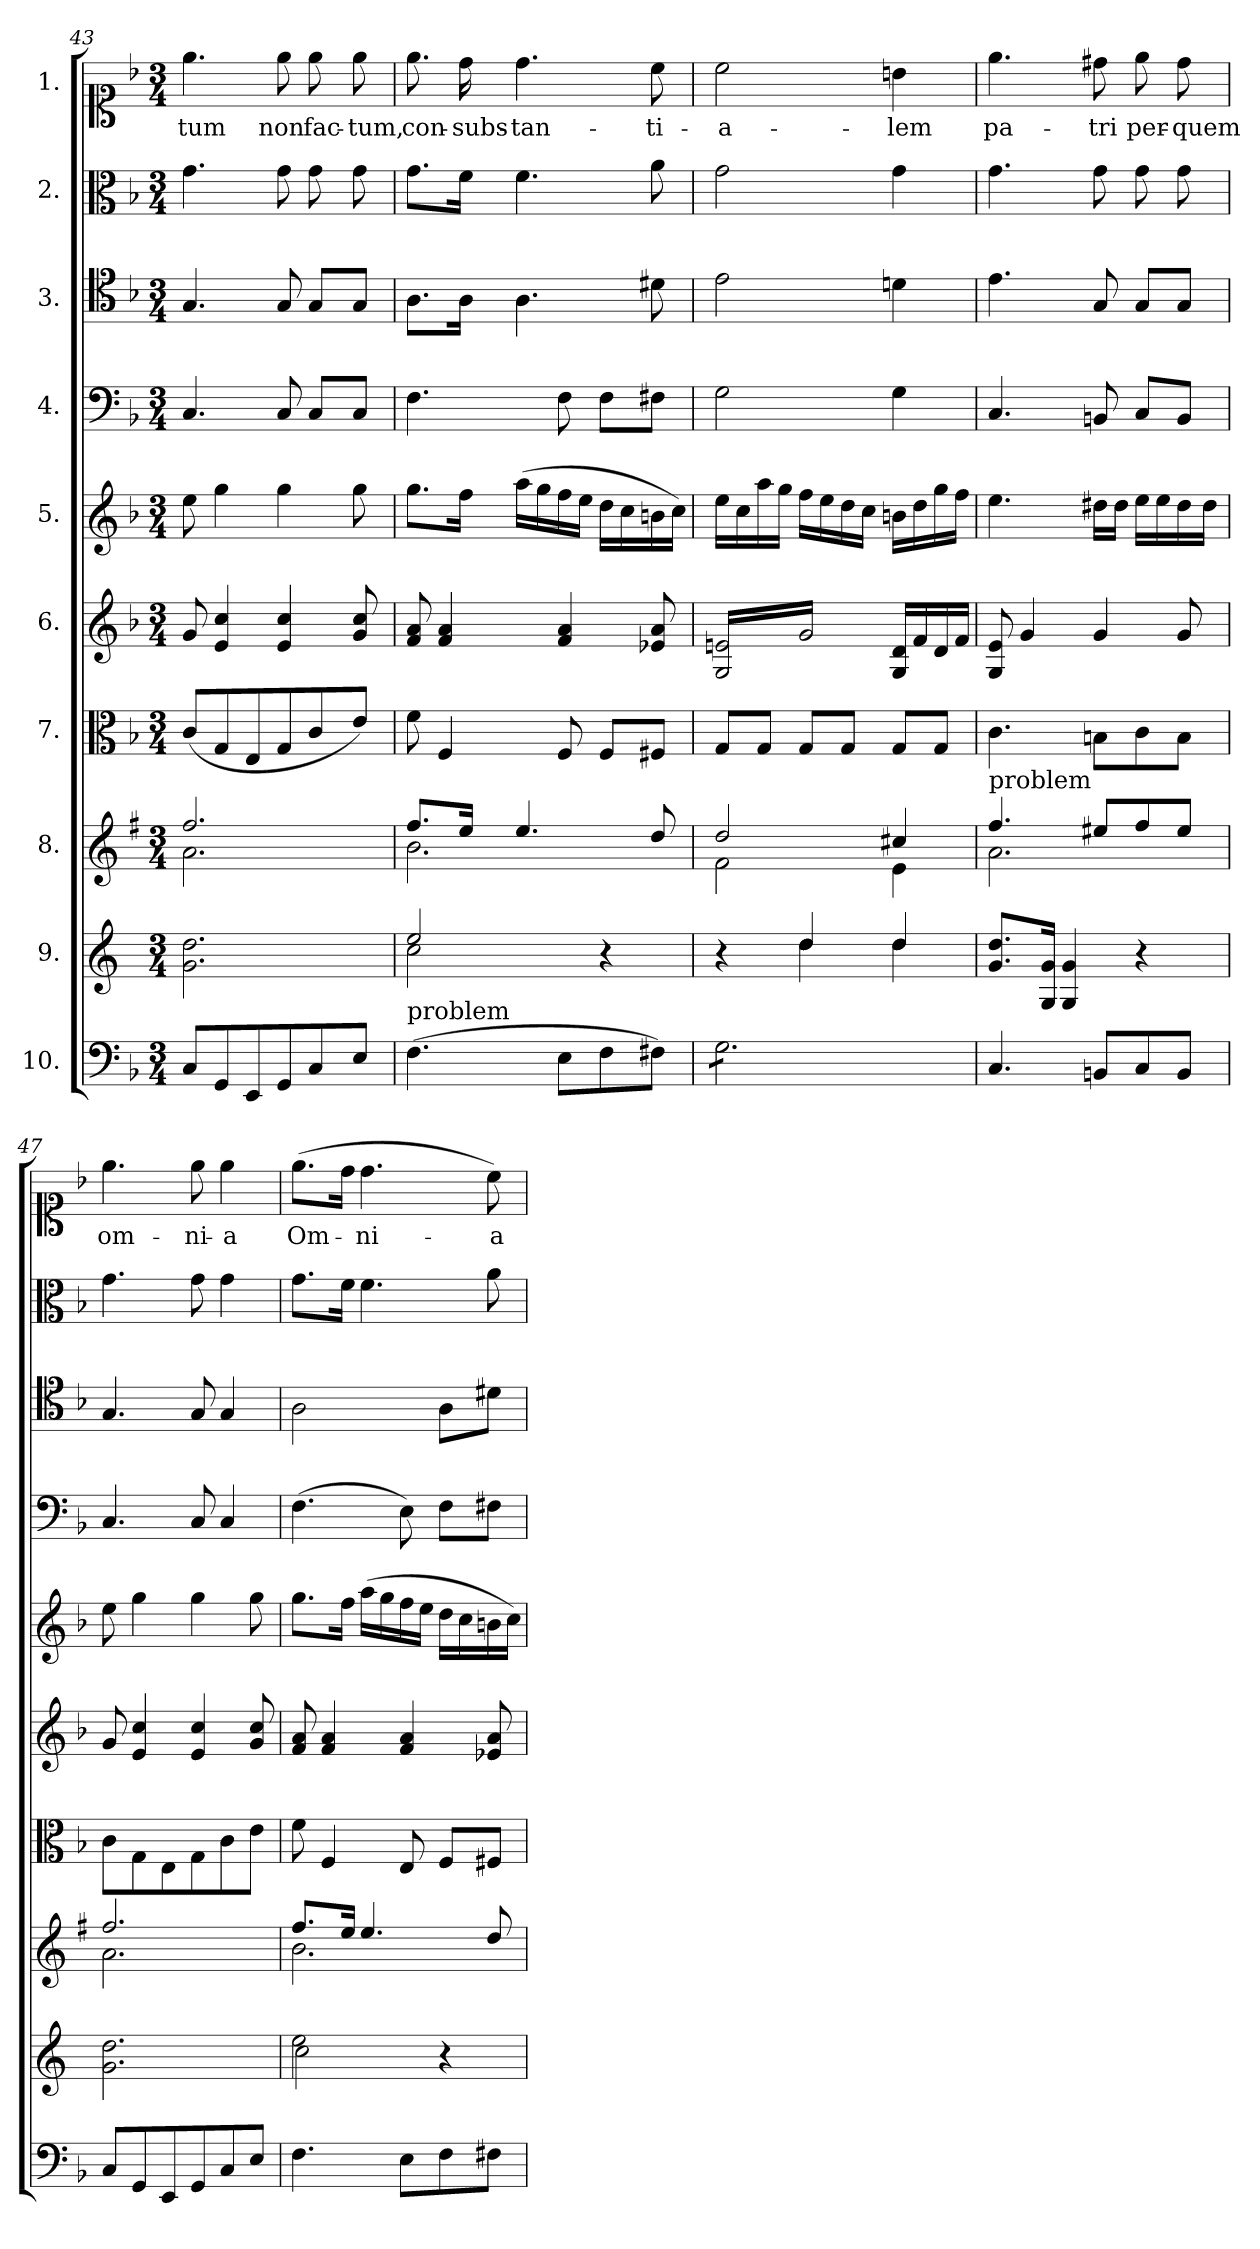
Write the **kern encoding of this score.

**kern	**kern	**kern	**kern	**kern	**kern	**kern	**kern	**kern	**kern	**text
*part10	*part9	*part8	*part7	*part6	*part5	*part4	*part3	*part2	*part1	*part1
*staff10	*staff9	*staff8	*staff7	*staff6	*staff5	*staff4	*staff3	*staff2	*staff1	*staff1
*I"10.	*I"9.	*I"8.	*I"7.	*I"6.	*I"5.	*I"4.	*I"3.	*I"2.	*I"1.	*
*clefF4	*clefG2	*clefG2	*clefC3	*clefG2	*clefG2	*clefF4	*clefC4	*clefC3	*clefC1	*
*	*ITrd4c7	*ITrd1c2	*	*	*	*	*	*	*	*
*k[b-]	*k[b-]	*k[b-]	*k[b-]	*k[b-]	*k[b-]	*k[b-]	*k[b-]	*k[b-]	*k[b-]	*
*M3/4	*M3/4	*M3/4	*M3/4	*M3/4	*M3/4	*M3/4	*M3/4	*M3/4	*M3/4	*
=43	=43	=43	=43	=43	=43	=43	=43	=43	=43	=43
*	*	*^	*	*	*	*	*	*	*	*
8C/L	2.c\ 2.g\	2.ee/	2.g\	(8c/L	8g/	8ee\	4.C/	4.G/	4.g\	4.ee\	-tum
8GG/	.	.	.	8G/	4e/ 4cc/	4gg\	.	.	.	.	.
8EE/	.	.	.	8E/	.	.	.	.	.	.	.
8GG/	.	.	.	8G/	4e/ 4cc/	4gg\	8C/	8G/	8g\	8ee\	non
8C/	.	.	.	8c/	.	.	8C/L	8G/L	8g\	8ee\	fac-
8E/J	.	.	.	8e/J)	8g/ 8cc/	8gg\	8C/J	8G/J	8g\	8ee\	-tum,
=44	=44	=44	=44	=44	=44	=44	=44	=44	=44	=44	=44
*	*^	*	*	*	*	*	*	*	*	*	*
!LO:TX:a:t=problem	!	!	!	!	!	!	!	!	!	!	!	!
(4.F\	2a/	2f\	8.ee/L	2.a\	8f\	8f/ 8a/	8.gg\L	4.F\	8.A\L	8.g\L	8.ee\	con-
.	.	.	.	.	4F/	4f/ 4a/	.	.	.	.	.	.
.	.	.	16dd/Jk	.	.	.	16ff\Jk	.	16A\Jk	16f\Jk	16dd\	-subs-
.	.	.	4.dd/	.	.	.	(16aa\LL	.	4.A\	4.f\	4.dd\	-tan-
.	.	.	.	.	.	.	16gg\	.	.	.	.	.
8E\L	.	.	.	.	8F/	4f/ 4a/	16ff\	8F\	.	.	.	.
.	.	.	.	.	.	.	16ee\JJ	.	.	.	.	.
8F\	4r	4ryy	.	.	8F/L	.	16dd\LL	8F\L	.	.	.	.
.	.	.	.	.	.	.	16cc\	.	.	.	.	.
8F#X\J)	.	.	8cc/	.	8F#X/J	8e-X/ 8a/	16bn\	8F#X\J	8d#X\	8a\	8cc\	-ti-
.	.	.	.	.	.	.	16cc\JJ)	.	.	.	.	.
=45	=45	=45	=45	=45	=45	=45	=45	=45	=45	=45	=45	=45
*tremolo	*	*	*	*	*	*	*	*	*	*	*	*
*	*	*	*	*	*	*tremolo	*	*	*	*	*	*
8G\L	4r	4ryy	2cc/	2e\	8G/L	16G/ 16en/LL	16ee\LL	2G\	2e\	2g\	2cc\	-a-
.	.	.	.	.	.	16g/	16cc\	.	.	.	.	.
8G\	.	.	.	.	8G/J	16G/ 16en/	16aa\	.	.	.	.	.
.	.	.	.	.	.	16g/	16gg\JJ	.	.	.	.	.
8G\	4g/	4g\	.	.	8G/L	16G/ 16en/	16ff\LL	.	.	.	.	.
.	.	.	.	.	.	16g/	16ee\	.	.	.	.	.
8G\	.	.	.	.	8G/J	16G/ 16en/	16dd\	.	.	.	.	.
.	.	.	.	.	.	16g/JJ	16cc\JJ	.	.	.	.	.
*	*	*	*	*	*	*Xtremolo	*	*	*	*	*	*
8G\	4g/	4g\	4bn/	4d\	8G/L	16G/ 16d/LL	16bn\LL	4G\	4dn\	4g\	4bn\	-lem
.	.	.	.	.	.	16f/	16dd\	.	.	.	.	.
8G\J	.	.	.	.	8G/J	16d/	16gg\	.	.	.	.	.
*Xtremolo	*	*	*	*	*	*	*	*	*	*	*	*
.	.	.	.	.	.	16f/JJ	16ff\JJ	.	.	.	.	.
*	*v	*v	*	*	*	*	*	*	*	*	*	*
=46	=46	=46	=46	=46	=46	=46	=46	=46	=46	=46	=46
!	!	!LO:TX:a:t=problem	!	!	!	!	!	!	!	!	!
4.C/	8.c/ 8.g/L	4.ee/	2.g\	4.c\	8G/ 8e/	4.ee\	4.C/	4.e\	4.g\	4.ee\	pa-
.	.	.	.	.	4g/	.	.	.	.	.	.
.	16C/ 16c/Jk	.	.	.	.	.	.	.	.	.	.
.	4C/ 4c/	.	.	.	.	.	.	.	.	.	.
8BBn/L	.	8dd#X/L	.	8Bn\L	4g/	16dd#X\LL	8BBn/	8G/	8g\	8dd#X\	-tri
.	.	.	.	.	.	16dd#\JJ	.	.	.	.	.
8C/	4r	8ee/	.	8c\	.	16ee\LL	8C/L	8G/L	8g\	8ee\	per-
.	.	.	.	.	.	16ee\	.	.	.	.	.
8BB/J	.	8dd#/J	.	8B\J	8g/	16dd#\	8BB/J	8G/J	8g\	8dd#\	-quem
.	.	.	.	.	.	16dd#\JJ	.	.	.	.	.
=47	=47	=47	=47	=47	=47	=47	=47	=47	=47	=47	=47
8C/L	2.c\ 2.g\	2.ee/	2.g\	8c\L	8g/	8ee\	4.C/	4.G/	4.g\	4.ee\	om-
8GG/	.	.	.	8G\	4e/ 4cc/	4gg\	.	.	.	.	.
8EE/	.	.	.	8E\	.	.	.	.	.	.	.
8GG/	.	.	.	8G\	4e/ 4cc/	4gg\	8C/	8G/	8g\	8ee\	-ni-
8C/	.	.	.	8c\	.	.	4C/	4G/	4g\	4ee\	-a
8E/J	.	.	.	8e\J	8g/ 8cc/	8gg\	.	.	.	.	.
=48	=48	=48	=48	=48	=48	=48	=48	=48	=48	=48	=48
*	*^	*	*	*	*	*	*	*	*	*	*
4.F\	2a\	2f\	8.ee/L	2.a\	8f\	8f/ 8a/	8.gg\L	(4.F\	2A\	8.g\L	(8.ee\L	Om-
.	.	.	.	.	4F/	4f/ 4a/	.	.	.	.	.	.
.	.	.	16dd/Jk	.	.	.	16ff\Jk	.	.	16f\Jk	16dd\Jk	.
.	.	.	4.dd/	.	.	.	(16aa\LL	.	.	4.f\	4.dd\	-ni-
.	.	.	.	.	.	.	16gg\	.	.	.	.	.
8E\L	.	.	.	.	8E/	4f/ 4a/	16ff\	8E\)	.	.	.	.
.	.	.	.	.	.	.	16ee\JJ	.	.	.	.	.
8F\	4r	4ryy	.	.	8F/L	.	16dd\LL	8F\L	8A\L	.	.	.
.	.	.	.	.	.	.	16cc\	.	.	.	.	.
8F#X\J	.	.	8cc/	.	8F#X/J	8e-X/ 8a/	16bn\	8F#X\J	8d#X\J	8a\	8cc\)	-a
.	.	.	.	.	.	.	16cc\JJ)	.	.	.	.	.
*	*v	*v	*	*	*	*	*	*	*	*	*	*
*	*	*v	*v	*	*	*	*	*	*	*	*
=	=	=	=	=	=	=	=	=	=	=
*-	*-	*-	*-	*-	*-	*-	*-	*-	*-	*-
